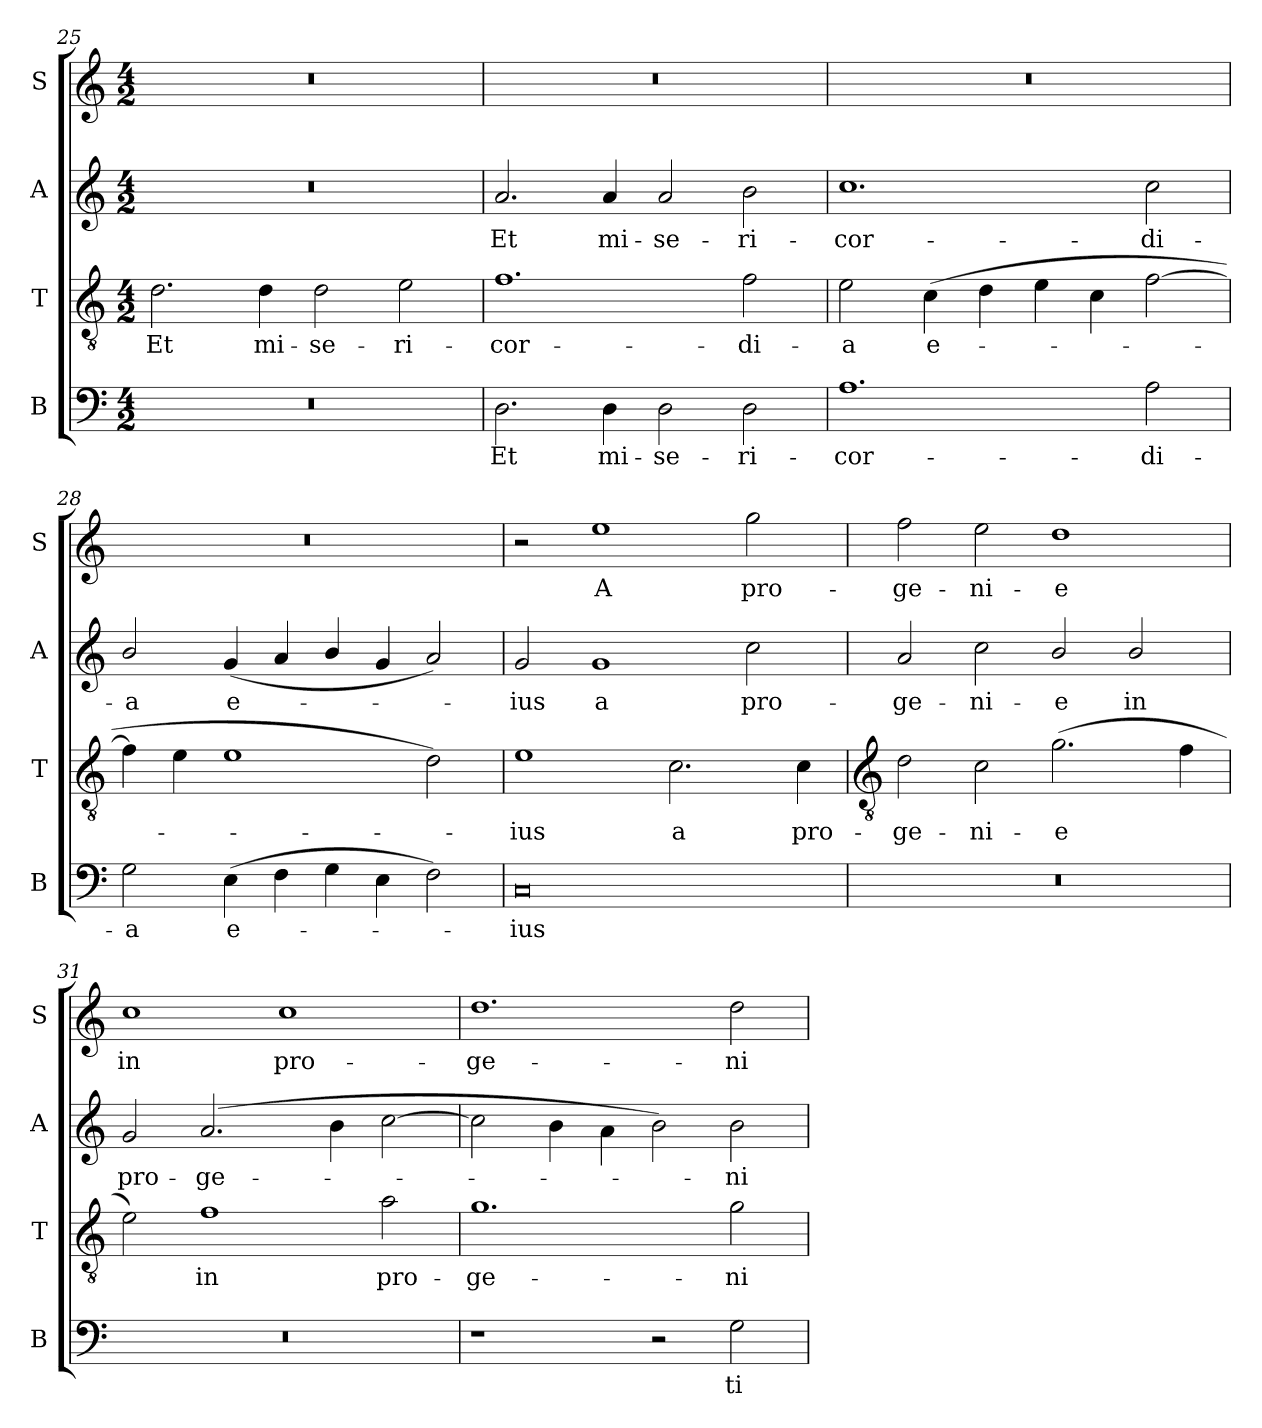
**kern	**text	**kern	**text	**kern	**text	**kern	**text
*part4	*part4	*part3	*part3	*part2	*part2	*part1	*part1
*staff4	*staff4	*staff3	*staff3	*staff2	*staff2	*staff1	*staff1
*I"B	*	*I"T	*	*I"A	*	*I"S	*
*I'B	*	*I'T	*	*I'A	*	*I'S	*
!!LO:LB:g=z
*clefF4	*	*clefGv2	*	*clefG2	*	*clefG2	*
*k[]	*	*k[]	*	*k[]	*	*k[]	*
*C:	*	*C:	*	*C:	*	*C:	*
*M4/2	*	*M4/2	*	*M4/2	*	*M4/2	*
=25	=25	=25	=25	=25	=25	=25	=25
!	!	!	!LO:LY:b	!	!	!	!
0r	.	2.d	Et	0r	.	0r	.
!	!	!	!LO:LY:b	!	!	!	!
.	.	4d	mi-	.	.	.	.
!	!	!	!LO:LY:b	!	!	!	!
.	.	2d	-se-	.	.	.	.
!	!	!	!LO:LY:b	!	!	!	!
.	.	2e	-ri-	.	.	.	.
=26	=26	=26	=26	=26	=26	=26	=26
!	!LO:LY:b	!	!LO:LY:b	!	!LO:LY:b	!	!
2.D	Et	1.f	-cor-	2.a	Et	0r	.
!	!LO:LY:b	!	!	!	!LO:LY:b	!	!
4D	mi-	.	.	4a	mi-	.	.
!	!LO:LY:b	!	!	!	!LO:LY:b	!	!
2D	-se-	.	.	2a	-se-	.	.
!	!LO:LY:b	!	!LO:LY:b	!	!LO:LY:b	!	!
2D	-ri-	2f	-di-	2b	-ri-	.	.
=27	=27	=27	=27	=27	=27	=27	=27
!	!LO:LY:b	!	!LO:LY:b	!	!LO:LY:b	!	!
1.A	-cor-	2e	-a	1.cc	-cor-	0r	.
!	!	!	!LO:LY:b	!	!	!	!
.	.	(>4c	e-	.	.	.	.
.	.	4d	.	.	.	.	.
.	.	4e	.	.	.	.	.
.	.	4c	.	.	.	.	.
!	!LO:LY:b	!	!	!	!LO:LY:b	!	!
2A	-di-	[2f	.	2cc	-di-	.	.
=28	=28	=28	=28	=28	=28	=28	=28
!	!LO:LY:b	!	!	!	!LO:LY:b	!	!
2G	-a	4f]	.	2b/	-a	0r	.
.	.	4e	.	.	.	.	.
!	!LO:LY:b	!	!	!	!LO:LY:b	!	!
(>4E	e-	1e	.	(<4g	e-	.	.
4F	.	.	.	4a	.	.	.
4G	.	.	.	4b/	.	.	.
4E	.	.	.	4g	.	.	.
2F)	.	2d)	.	2a)	.	.	.
=29	=29	=29	=29	=29	=29	=29	=29
!	!LO:LY:b	!	!LO:LY:b	!	!LO:LY:b	!	!
0C	ius	1e	ius	2g	ius	2r	.
!	!	!	!	!	!LO:LY:b	!	!LO:LY:b
.	.	.	.	1g	a	1ee	A
!	!	!	!LO:LY:b	!	!	!	!
.	.	2.c	a	.	.	.	.
!	!	!	!	!	!LO:LY:b	!	!LO:LY:b
.	.	.	.	2cc	pro-	2gg	pro-
!	!	!	!LO:LY:b	!	!	!	!
.	.	4c	pro-	.	.	.	.
!!LO:LB:g=z
=30	=30	=30	=30	=30	=30	=30	=30
*	*	*clefGv2	*	*	*	*	*
!	!	!	!LO:LY:b	!	!LO:LY:b	!	!LO:LY:b
0r	.	2d	-ge-	2a	-ge-	2ff	-ge-
!	!	!	!LO:LY:b	!	!LO:LY:b	!	!LO:LY:b
.	.	2c	-ni-	2cc	-ni-	2ee	-ni-
!	!	!	!LO:LY:b	!	!LO:LY:b	!	!LO:LY:b
.	.	(>2.g	-e	2b/	-e	1dd	-e
!	!	!	!	!	!LO:LY:b	!	!
.	.	.	.	2b/	in	.	.
.	.	4f	.	.	.	.	.
=31	=31	=31	=31	=31	=31	=31	=31
!	!	!	!	!	!LO:LY:b	!	!LO:LY:b
0r	.	2e)	.	2g	pro-	1cc	in
!	!	!	!LO:LY:b	!	!LO:LY:b	!	!
.	.	1f	in	(>2.a	-ge-	.	.
!	!	!	!	!	!	!	!LO:LY:b
.	.	.	.	.	.	1cc	pro-
.	.	.	.	4b	.	.	.
!	!	!	!LO:LY:b	!	!	!	!
.	.	2a	pro-	[2cc	.	.	.
=32	=32	=32	=32	=32	=32	=32	=32
!	!	!	!LO:LY:b	!	!	!	!LO:LY:b
1r	.	1.g	-ge-	2cc]	.	1.dd	-ge-
.	.	.	.	4b	.	.	.
.	.	.	.	4a\	.	.	.
2r	.	.	.	2b)	.	.	.
!	!LO:LY:b	!	!LO:LY:b	!	!LO:LY:b	!	!LO:LY:b
2G	ti-	2g	-ni-	2b	ni-	2dd	-ni-
=	=	=	=	=	=	=	=
*-	*-	*-	*-	*-	*-	*-	*-
